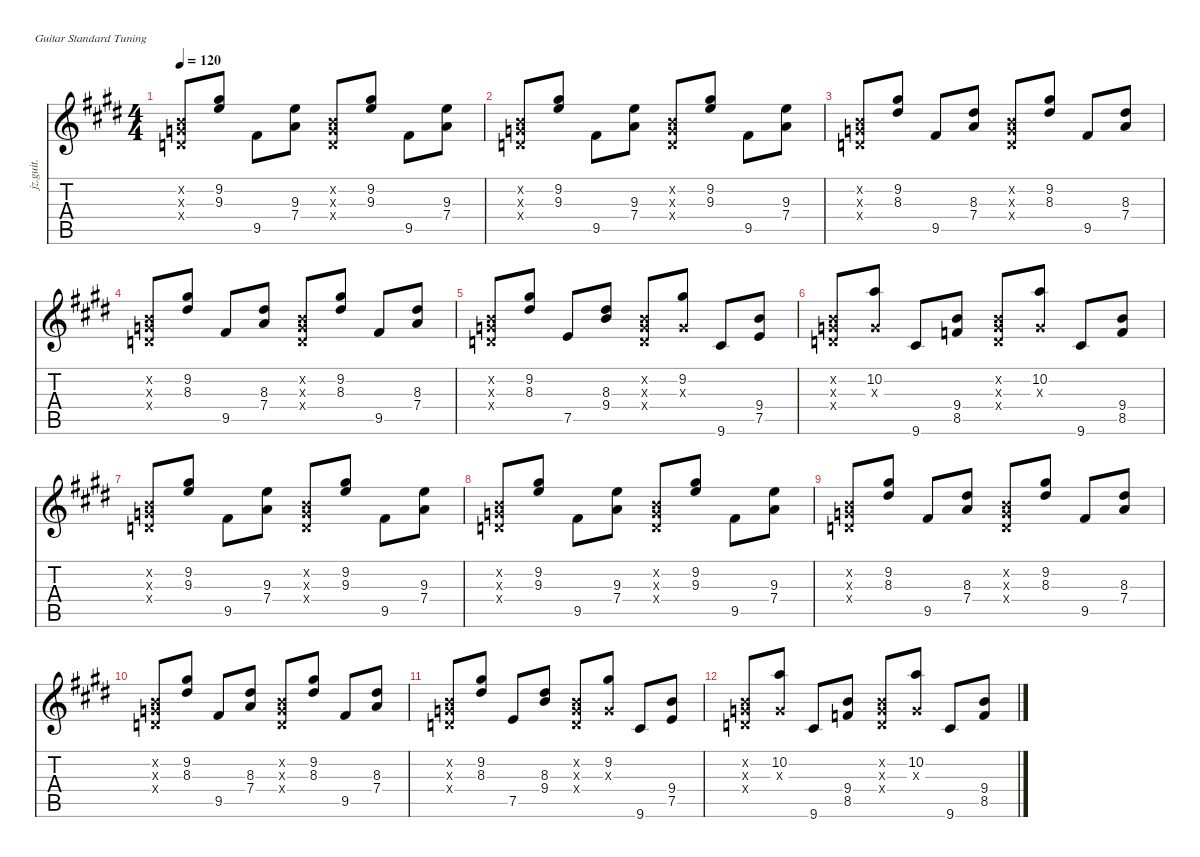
\defaultSystemsLayout 4
\hideDynamics
\bracketExtendMode nobrackets
\track ("Jazz Guitar" "jz.guit.") {instrument electricguitarjazz}
\staff {score tabs}
\tuning (E4 B3 G3 D3 A2 E2)
\ts (4 4)
\tempo 120
\clef g2
\ks e
(0.4{x acc forcenatural} 0.3{x acc forcenatural} 0.2{x acc forcenatural}).8{dy mf instrument electricguitarjazz beam Up} (9.2{acc #} 9.3{acc forcenatural}).8{beam Up} 9.5{acc #}.8{beam Down} (7.4{acc forcenatural} 9.3{acc forcenatural}).8{beam Down} (0.4{x acc forcenatural} 0.3{x acc forcenatural} 0.2{x acc forcenatural}).8{beam Up} (9.2{acc #} 9.3{acc forcenatural}).8{beam Up} 9.5{acc #}.8{beam Down} (7.4{acc forcenatural} 9.3{acc forcenatural}).8{beam Down} |
(0.4{x acc forcenatural} 0.3{x acc forcenatural} 0.2{x acc forcenatural}).8{beam Up} (9.2{acc #} 9.3{acc forcenatural}).8{beam Up} 9.5{acc #}.8{beam Down} (7.4{acc forcenatural} 9.3{acc forcenatural}).8{beam Down} (0.4{x acc forcenatural} 0.3{x acc forcenatural} 0.2{x acc forcenatural}).8{beam Up} (9.2{acc #} 9.3{acc forcenatural}).8{beam Up} 9.5{acc #}.8{beam Down} (7.4{acc forcenatural} 9.3{acc forcenatural}).8{beam Down} |
(0.4{x acc forcenatural} 0.3{x acc forcenatural} 0.2{x acc forcenatural}).8{beam Up} (9.2{acc #} 8.3{acc #}).8{beam Up} 9.5{acc #}.8{beam Up} (7.4{acc forcenatural} 8.3{acc #}).8{beam Up} (0.4{x acc forcenatural} 0.3{x acc forcenatural} 0.2{x acc forcenatural}).8{beam Up} (9.2{acc #} 8.3{acc #}).8{beam Up} 9.5{acc #}.8{beam Up} (7.4{acc forcenatural} 8.3{acc #}).8{beam Up} |
(0.4{x acc forcenatural} 0.3{x acc forcenatural} 0.2{x acc forcenatural}).8{beam Up} (9.2{acc #} 8.3{acc #}).8{beam Up} 9.5{acc #}.8{beam Up} (7.4{acc forcenatural} 8.3{acc #}).8{beam Up} (0.4{x acc forcenatural} 0.3{x acc forcenatural} 0.2{x acc forcenatural}).8{beam Up} (9.2{acc #} 8.3{acc #}).8{beam Up} 9.5{acc #}.8{beam Up} (7.4{acc forcenatural} 8.3{acc #}).8{beam Up} |
(0.4{x acc forcenatural} 0.3{x acc forcenatural} 0.2{x acc forcenatural}).8{beam Up} (9.2{acc #} 8.3{acc #}).8{beam Up} 7.5{acc forcenatural}.8{beam Up} (9.4{acc forcenatural} 8.3{acc #}).8{beam Up} (0.4{x acc forcenatural} 0.3{x acc forcenatural} 0.2{x acc forcenatural}).8{beam Up} (9.2{acc #} 0.3{x acc forcenatural}).8{beam Up} 9.6{acc #}.8{beam Up} (9.4{acc forcenatural} 7.5{acc forcenatural}).8{beam Up} |
(0.4{x acc forcenatural} 0.3{x acc forcenatural} 0.2{x acc forcenatural}).8{beam Up} (10.2{acc forcenatural} 0.3{x acc forcenatural}).8{beam Up} 9.6{acc #}.8{beam Up} (9.4{acc forcenatural} 8.5{acc forcenatural}).8{beam Up} (0.4{x acc forcenatural} 0.3{x acc forcenatural} 0.2{x acc forcenatural}).8{beam Up} (10.2{acc forcenatural} 0.3{x acc forcenatural}).8{beam Up} 9.6{acc #}.8{beam Up} (9.4{acc forcenatural} 8.5{acc forcenatural}).8{beam Up} |
(0.4{x acc forcenatural} 0.3{x acc forcenatural} 0.2{x acc forcenatural}).8{beam Up} (9.2{acc #} 9.3{acc forcenatural}).8{beam Up} 9.5{acc #}.8{beam Down} (7.4{acc forcenatural} 9.3{acc forcenatural}).8{beam Down} (0.4{x acc forcenatural} 0.3{x acc forcenatural} 0.2{x acc forcenatural}).8{beam Up} (9.2{acc #} 9.3{acc forcenatural}).8{beam Up} 9.5{acc #}.8{beam Down} (7.4{acc forcenatural} 9.3{acc forcenatural}).8{beam Down} |
(0.4{x acc forcenatural} 0.3{x acc forcenatural} 0.2{x acc forcenatural}).8{beam Up} (9.2{acc #} 9.3{acc forcenatural}).8{beam Up} 9.5{acc #}.8{beam Down} (7.4{acc forcenatural} 9.3{acc forcenatural}).8{beam Down} (0.4{x acc forcenatural} 0.3{x acc forcenatural} 0.2{x acc forcenatural}).8{beam Up} (9.2{acc #} 9.3{acc forcenatural}).8{beam Up} 9.5{acc #}.8{beam Down} (7.4{acc forcenatural} 9.3{acc forcenatural}).8{beam Down} |
(0.4{x acc forcenatural} 0.3{x acc forcenatural} 0.2{x acc forcenatural}).8{beam Up} (9.2{acc #} 8.3{acc #}).8{beam Up} 9.5{acc #}.8{beam Up} (7.4{acc forcenatural} 8.3{acc #}).8{beam Up} (0.4{x acc forcenatural} 0.3{x acc forcenatural} 0.2{x acc forcenatural}).8{beam Up} (9.2{acc #} 8.3{acc #}).8{beam Up} 9.5{acc #}.8{beam Up} (7.4{acc forcenatural} 8.3{acc #}).8{beam Up} |
(0.4{x acc forcenatural} 0.3{x acc forcenatural} 0.2{x acc forcenatural}).8{beam Up} (9.2{acc #} 8.3{acc #}).8{beam Up} 9.5{acc #}.8{beam Up} (7.4{acc forcenatural} 8.3{acc #}).8{beam Up} (0.4{x acc forcenatural} 0.3{x acc forcenatural} 0.2{x acc forcenatural}).8{beam Up} (9.2{acc #} 8.3{acc #}).8{beam Up} 9.5{acc #}.8{beam Up} (7.4{acc forcenatural} 8.3{acc #}).8{beam Up} |
(0.4{x acc forcenatural} 0.3{x acc forcenatural} 0.2{x acc forcenatural}).8{beam Up} (9.2{acc #} 8.3{acc #}).8{beam Up} 7.5{acc forcenatural}.8{beam Up} (9.4{acc forcenatural} 8.3{acc #}).8{beam Up} (0.4{x acc forcenatural} 0.3{x acc forcenatural} 0.2{x acc forcenatural}).8{beam Up} (9.2{acc #} 0.3{x acc forcenatural}).8{beam Up} 9.6{acc #}.8{beam Up} (9.4{acc forcenatural} 7.5{acc forcenatural}).8{beam Up} |
(0.4{x acc forcenatural} 0.3{x acc forcenatural} 0.2{x acc forcenatural}).8{beam Up} (10.2{acc forcenatural} 0.3{x acc forcenatural}).8{beam Up} 9.6{acc #}.8{beam Up} (9.4{acc forcenatural} 8.5{acc forcenatural}).8{beam Up} (0.4{x acc forcenatural} 0.3{x acc forcenatural} 0.2{x acc forcenatural}).8{beam Up} (10.2{acc forcenatural} 0.3{x acc forcenatural}).8{beam Up} 9.6{acc #}.8{beam Up} (9.4{acc forcenatural} 8.5{acc forcenatural}).8{beam Up}
